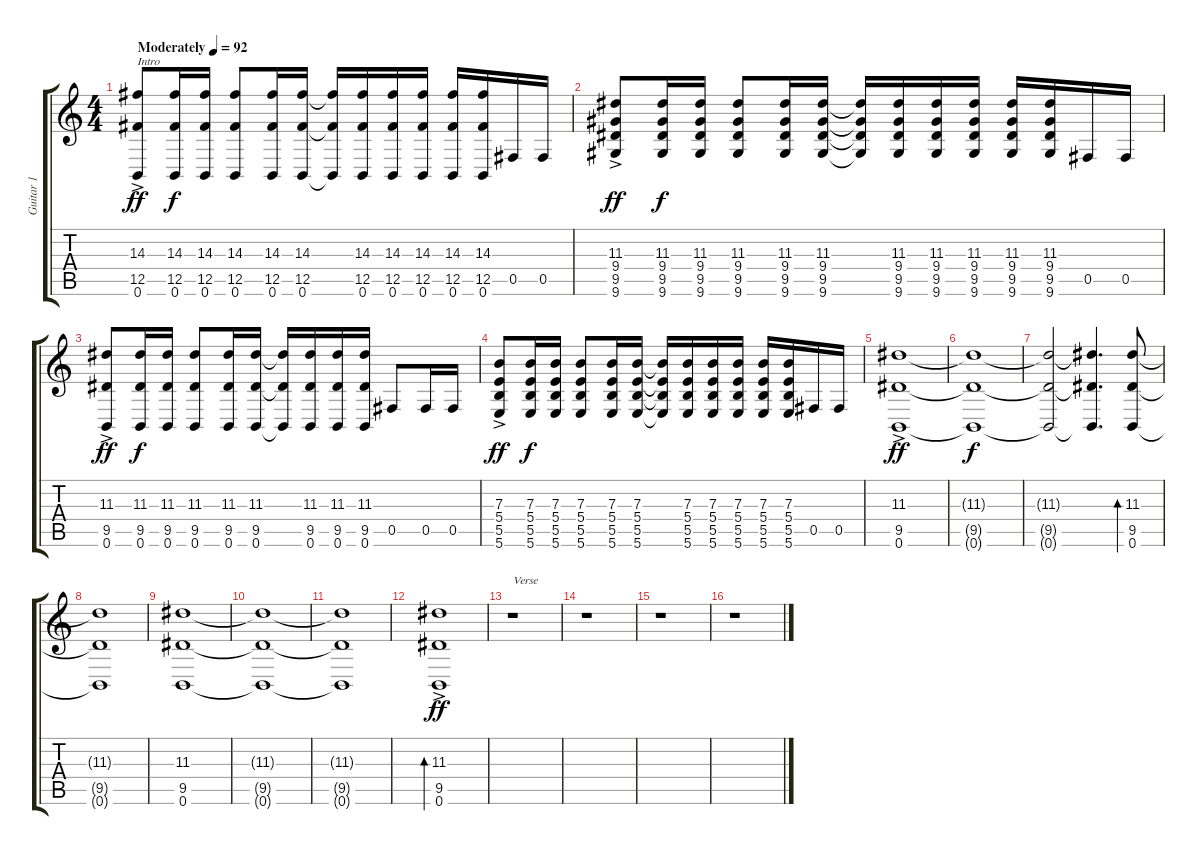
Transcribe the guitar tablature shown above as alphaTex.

\track ("Guitar 1" "Guitar 1") {instrument distortionguitar}
\staff {score tabs}
\tuning (Db4 Ab3 E3 B2 Gb2 B1) {hide}
\ts (4 4)
\tempo (92 "Moderately")
\clef g2
\ks c
(14.3{ac} 12.5{ac} 0.6{ac}).8{txt "Intro" dy ff instrument distortionguitar} (14.3 12.5 0.6).16{dy f} (14.3 12.5 0.6).16 (14.3 12.5 0.6).8 (14.3 12.5 0.6).16 (14.3 12.5 0.6).16 (14.3{t} 12.5{t} 0.6{t}).16 (14.3 12.5 0.6).16 (14.3 12.5 0.6).16 (14.3 12.5 0.6).16 (14.3 12.5 0.6).16 (14.3 12.5 0.6).16 0.5.16 0.5.16 |
(11.3{ac} 9.4{ac} 9.5{ac} 9.6{ac}).8{dy ff} (11.3 9.4 9.5 9.6).16{dy f} (11.3 9.4 9.5 9.6).16 (11.3 9.4 9.5 9.6).8 (11.3 9.4 9.5 9.6).16 (11.3 9.4 9.5 9.6).16 (11.3{t} 9.4{t} 9.5{t} 9.6{t}).16 (11.3 9.4 9.5 9.6).16 (11.3 9.4 9.5 9.6).16 (11.3 9.4 9.5 9.6).16 (11.3 9.4 9.5 9.6).16 (11.3 9.4 9.5 9.6).16 0.5.16 0.5.16 |
(11.3{ac} 9.5{ac} 0.6{ac}).8{dy ff} (11.3 9.5 0.6).16{dy f} (11.3 9.5 0.6).16 (11.3 9.5 0.6).8 (11.3 9.5 0.6).16 (11.3 9.5 0.6).16 (11.3{t} 9.5{t} 0.6{t}).16 (11.3 9.5 0.6).16 (11.3 9.5 0.6).16 (11.3 9.5 0.6).16 0.5.8 0.5.16 0.5.16 |
(7.3{ac} 5.4{ac} 5.5{ac} 5.6{ac}).8{dy ff} (7.3 5.4 5.5 5.6).16{dy f} (7.3 5.4 5.5 5.6).16 (7.3 5.4 5.5 5.6).8 (7.3 5.4 5.5 5.6).16 (7.3 5.4 5.5 5.6).16 (7.3{t} 5.4{t} 5.5{t} 5.6{t}).16 (7.3 5.4 5.5 5.6).16 (7.3 5.4 5.5 5.6).16 (7.3 5.4 5.5 5.6).16 (7.3 5.4 5.5 5.6).16 (7.3 5.4 5.5 5.6).16 0.5.16 0.5.16 |
(11.3{ac} 9.5{ac} 0.6{ac}).1{dy ff} |
(11.3{t} 9.5{t} 0.6{t}).1{dy f} |
(11.3{t} 9.5{t} 0.6{t}).2 (11.3{t} 9.5{t} 0.6{t}).4{d} (11.3 9.5 0.6).8{bd 60} |
(11.3{t} 9.5{t} 0.6{t}).1 |
(11.3 9.5 0.6).1 |
(11.3{t} 9.5{t} 0.6{t}).1 |
(11.3{t} 9.5{t} 0.6{t}).1 |
(11.3{ac} 9.5{ac} 0.6{ac}).1{bd 60 dy ff} |
r.1{txt "Verse"} |
r.1 |
r.1 |
r.1
